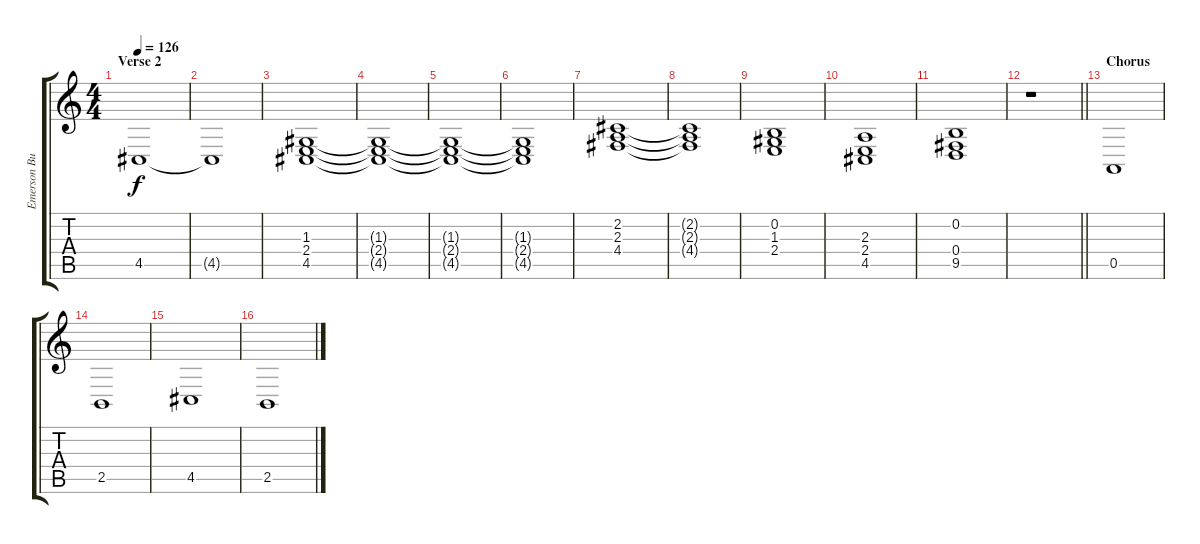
\track ("Emerson Burton (Keyboard)" "Emerson Bu") {instrument stringensemble1}
\staff {score tabs}
\tuning (E4 B3 G3 D3 A2 E2) {hide}
\ts (4 4)
\section ("" "Verse 2")
\tempo 126
\clef g2
\ks c
4.5.1{dy f volume 7} |
4.5{t}.1 |
(1.3 2.4 4.5).1 |
(1.3{t} 2.4{t} 4.5{t}).1 |
(1.3{t} 2.4{t} 4.5{t}).1 |
(1.3{t} 2.4{t} 4.5{t}).1 |
(2.2 2.3 4.4).1 |
(2.2{t} 2.3{t} 4.4{t}).1 |
(0.2 1.3 2.4).1 |
(2.3 2.4 4.5).1 |
(0.2 0.4 9.5).1 |
\barLineRight lightlight
r.1 |
\section ("" "Chorus")
0.5.1{volume 13} |
2.5.1 |
4.5.1 |
2.5.1
